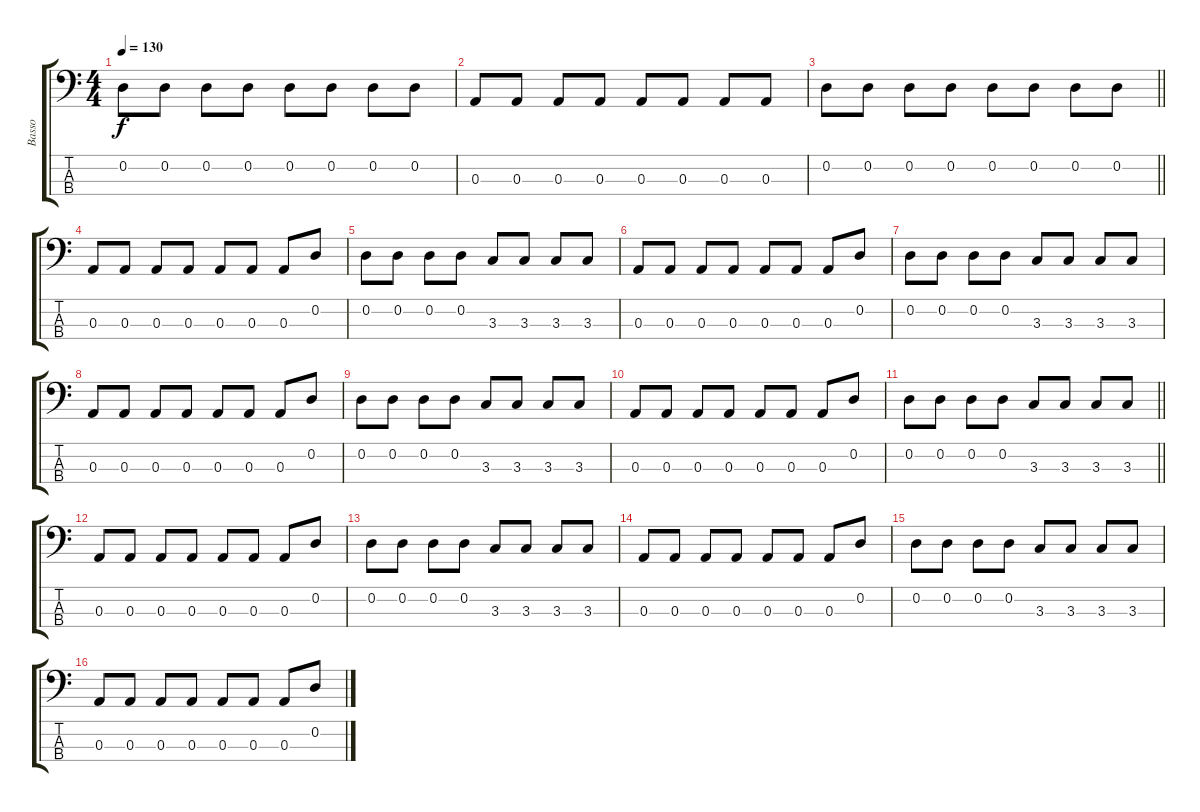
\track ("Basso" "Basso") {instrument electricbassfinger}
\staff {score tabs}
\tuning (G2 D2 A1 E1) {hide}
\ts (4 4)
\tempo 130
\clef f4
\ks c
0.2.8{dy f} 0.2.8 0.2.8 0.2.8 0.2.8 0.2.8 0.2.8 0.2.8 |
0.3.8 0.3.8 0.3.8 0.3.8 0.3.8 0.3.8 0.3.8 0.3.8 |
\barLineRight lightlight
0.2.8 0.2.8 0.2.8 0.2.8 0.2.8 0.2.8 0.2.8 0.2.8 |
0.3.8 0.3.8 0.3.8 0.3.8 0.3.8 0.3.8 0.3.8 0.2.8 |
0.2.8 0.2.8 0.2.8 0.2.8 3.3.8 3.3.8 3.3.8 3.3.8 |
0.3.8 0.3.8 0.3.8 0.3.8 0.3.8 0.3.8 0.3.8 0.2.8 |
0.2.8 0.2.8 0.2.8 0.2.8 3.3.8 3.3.8 3.3.8 3.3.8 |
0.3.8 0.3.8 0.3.8 0.3.8 0.3.8 0.3.8 0.3.8 0.2.8 |
0.2.8 0.2.8 0.2.8 0.2.8 3.3.8 3.3.8 3.3.8 3.3.8 |
0.3.8 0.3.8 0.3.8 0.3.8 0.3.8 0.3.8 0.3.8 0.2.8 |
\barLineRight lightlight
0.2.8 0.2.8 0.2.8 0.2.8 3.3.8 3.3.8 3.3.8 3.3.8 |
0.3.8 0.3.8 0.3.8 0.3.8 0.3.8 0.3.8 0.3.8 0.2.8 |
0.2.8 0.2.8 0.2.8 0.2.8 3.3.8 3.3.8 3.3.8 3.3.8 |
0.3.8 0.3.8 0.3.8 0.3.8 0.3.8 0.3.8 0.3.8 0.2.8 |
0.2.8 0.2.8 0.2.8 0.2.8 3.3.8 3.3.8 3.3.8 3.3.8 |
0.3.8 0.3.8 0.3.8 0.3.8 0.3.8 0.3.8 0.3.8 0.2.8
